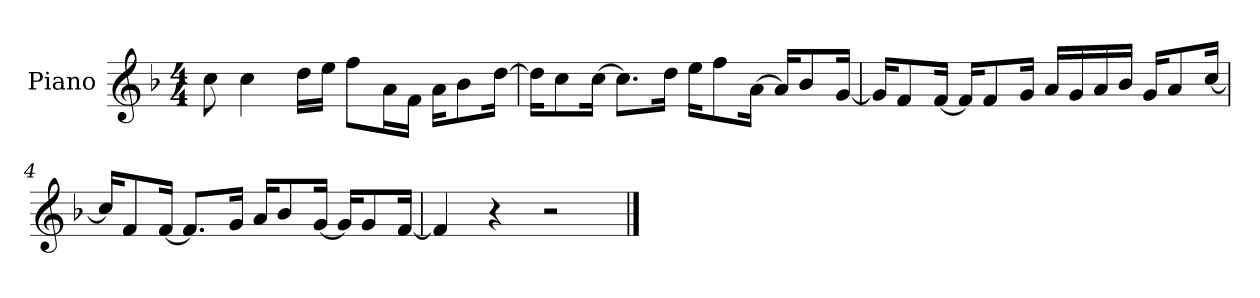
**kern
*part1
*staff1
*I"Piano
*I'P-no
*clefG2
*k[b-]
*M4/4
*MM90
=1
8cc\
4cc\
16dd\LL
16ee\JJ
8ff\L
16a\L
16f\JJ
16a\KL
8b-\
[16dd\Jk
=2
16dd\KL]
8cc\
[16cc\Jk
8.cc\L]
16dd\Jk
16ee\KL
8ff\
[16a\Jk
16a/KL]
8b-/
[16g/Jk
=3
16g/KL]
8f/
[16f/Jk
16f/KL]
8f/
16g/Jk
16a/LL
16g/
16a/
16b-/JJ
16g/KL
8a/
[16cc/Jk
!!LO:LB:g=z
=4
16cc/KL]
8f/
[16f/Jk
8.f/L]
16g/Jk
16a/KL
8b-/
[16g/Jk
16g/KL]
8g/
[16f/Jk
=5
4f/]
4r
2r
==
*-
